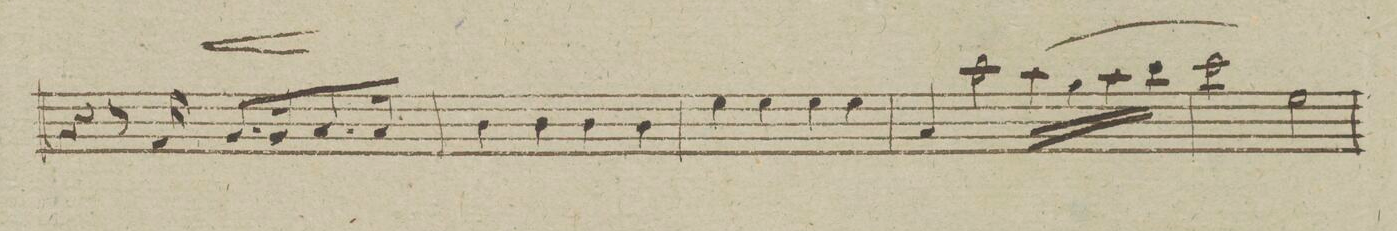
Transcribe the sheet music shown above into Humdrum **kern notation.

**kern	**dynam
*I"Basso	*
*clefF4	*
*k[]	*
*met(c)	*
*M4/4	*
4r	.
8.r	.
16AA/	.
8.BB/L	<
16BB/K	.
8.C/	[
16C/Jk	.
=38	=38
4D\	.
4D\	.
4D\	.
4D\	.
=39	=39
4G\	.
4G\	.
4G\	.
4G\	.
=40	=40
4C/	.
2c\	.
(16c\LL	.
16B\	.
16c\	.
16d\JJ	.
=41	=41
2e\)	.
2G\	.
=42	=42
*-	*-
